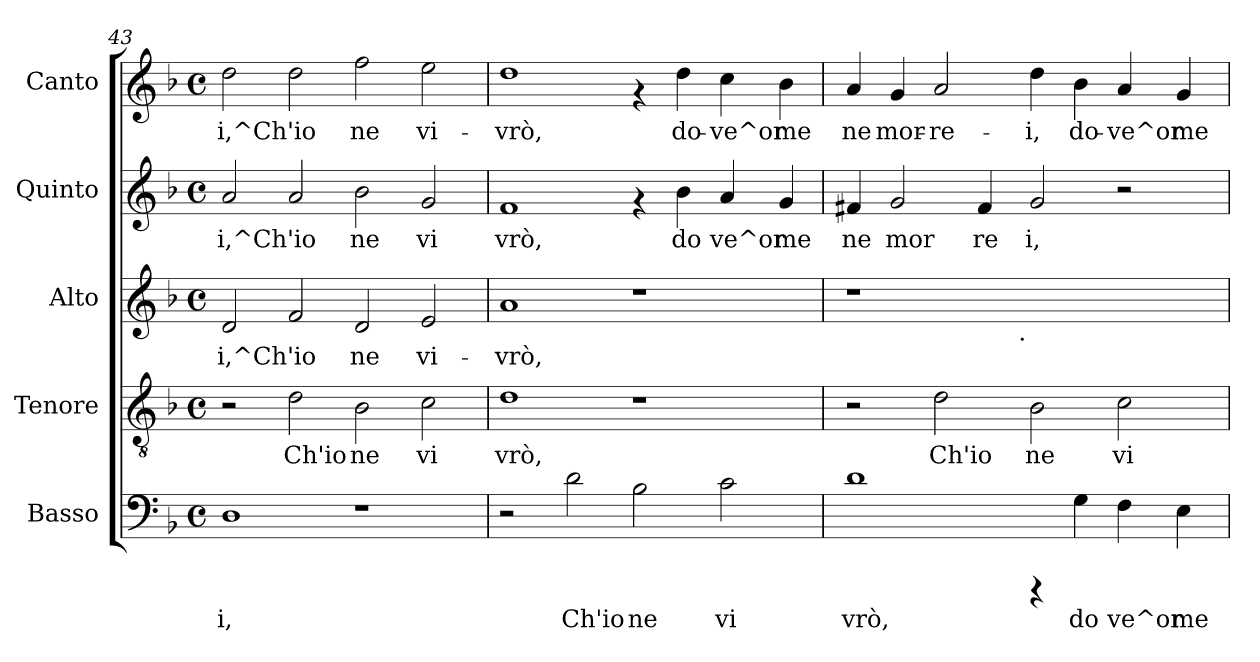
**kern	**text	**kern	**text	**kern	**text	**kern	**text	**kern	**text
*part5	*part5	*part4	*part4	*part3	*part3	*part2	*part2	*part1	*part1
*staff5	*staff5	*staff4	*staff4	*staff3	*staff3	*staff2	*staff2	*staff1	*staff1
*I"Basso	*	*I"Tenore	*	*I"Alto	*	*I"Quinto	*	*I"Canto	*
*clefF4	*	*clefGv2	*	*clefG2	*	*clefG2	*	*clefG2	*
*k[b-]	*	*k[b-]	*	*k[b-]	*	*k[b-]	*	*k[b-]	*
*F:	*	*F:	*	*F:	*	*F:	*	*F:	*
*M4/4	*	*M4/4	*	*M4/4	*	*M4/4	*	*M4/4	*
*met(c)	*	*met(c)	*	*met(c)	*	*met(c)	*	*met(c)	*
=43	=43	=43	=43	=43	=43	=43	=43	=43	=43
!	!LO:LY:b:cj	!	!	!	!LO:LY:b:cj	!	!LO:LY:b:cj	!	!LO:LY:b:cj
1D	i,	2r	.	2d/	-i,^Ch'io	2a/	i,^Ch'io	2dd\	-i,^Ch'io
!	!	!	!LO:LY:b:cj	!	!LO:LY:b:cj	!	!LO:LY:b:cj	!	!LO:LY:b:cj
.	.	2d\	Ch'io	2f/	.	2a/	.	2dd\	.
!	!	!	!LO:LY:b:cj	!	!LO:LY:b:cj	!	!LO:LY:b:cj	!	!LO:LY:b:cj
1r	.	2B-\	ne	2d/	ne	2b-\	ne	2ff\	ne
!	!	!	!LO:LY:b:cj	!	!LO:LY:b:cj	!	!LO:LY:b:cj	!	!LO:LY:b:cj
.	.	2c\	vi	2e/	vi-	2g/	vi	2ee\	vi-
=44	=44	=44	=44	=44	=44	=44	=44	=44	=44
!	!	!	!LO:LY:b:cj	!	!LO:LY:b:cj	!	!LO:LY:b:cj	!	!LO:LY:b:cj
2r	.	1d	vrò,	1a	-vrò,	1f	vrò,	1dd	-vrò,
!	!LO:LY:b:cj	!	!	!	!	!	!	!	!
2d\	Ch'io	.	.	.	.	.	.	.	.
!	!LO:LY:b:cj	!	!	!	!	!	!	!	!
2B-\	ne	1r	.	1r	.	4rf	.	4rf	.
!	!	!	!	!	!	!	!LO:LY:b:cj	!	!LO:LY:b:cj
.	.	.	.	.	.	4b-\	do	4dd\	do-
!	!LO:LY:b:cj	!	!	!	!	!	!LO:LY:b:cj	!	!LO:LY:b:cj
2c\	vi	.	.	.	.	4a/	ve^or	4cc\	-ve^or
!	!	!	!	!	!	!	!LO:LY:b:cj	!	!LO:LY:b:cj
.	.	.	.	.	.	4g/	me	4b-\	me
=45	=45	=45	=45	=45	=45	=45	=45	=45	=45
!	!LO:LY:b:cj	!	!	!	!	!	!LO:LY:b:cj	!	!LO:LY:b:cj
*	*	*	*	*^	*	*	*	*	*
1d	vrò,	2r	.	1r	2ryy	.	4f#X/	ne	4a/	ne
!	!	!	!	!	!	!	!	!LO:LY:b:cj	!	!LO:LY:b:cj
.	.	.	.	.	.	.	2g/	mor	4g/	mor-
!	!	!	!LO:LY:b:cj	!	!	!	!	!	!	!LO:LY:b:cj
.	.	2d\	Ch'io	.	4...ryy	.	.	.	2a/	-re-
!	!	!	!	!	!	!	!	!LO:LY:b:cj	!	!
.	.	.	.	.	.	.	4f#/	re	.	.
!	!	!	!	!	!LO:TX:b:t=.	!	!	!	!	!
.	.	.	.	.	1ryy	.	.	.	.	.
!	!	!	!LO:LY:b:cj	!	!	!	!	!LO:LY:b:cj	!	!LO:LY:b:cj
4rCCC	.	2B-\	ne	1ryy	.	.	2g/	i,	4dd\	-i,
!	!LO:LY:b:cj	!	!	!	!	!	!	!	!	!LO:LY:b:cj
4G\	do	.	.	.	.	.	.	.	4b-\	do-
!	!LO:LY:b:cj	!	!LO:LY:b:cj	!	!	!	!	!	!	!LO:LY:b:cj
4F\	ve^or	2c\	vi	.	.	.	2r	.	4a/	-ve^or
!	!LO:LY:b:cj	!	!	!	!	!	!	!	!	!LO:LY:b:cj
4E\	me	.	.	.	.	.	.	.	4g/	me
.	.	.	.	.	32ryy	.	.	.	.	.
*	*	*	*	*v	*v	*	*	*	*	*
=	=	=	=	=	=	=	=	=	=
*-	*-	*-	*-	*-	*-	*-	*-	*-	*-
